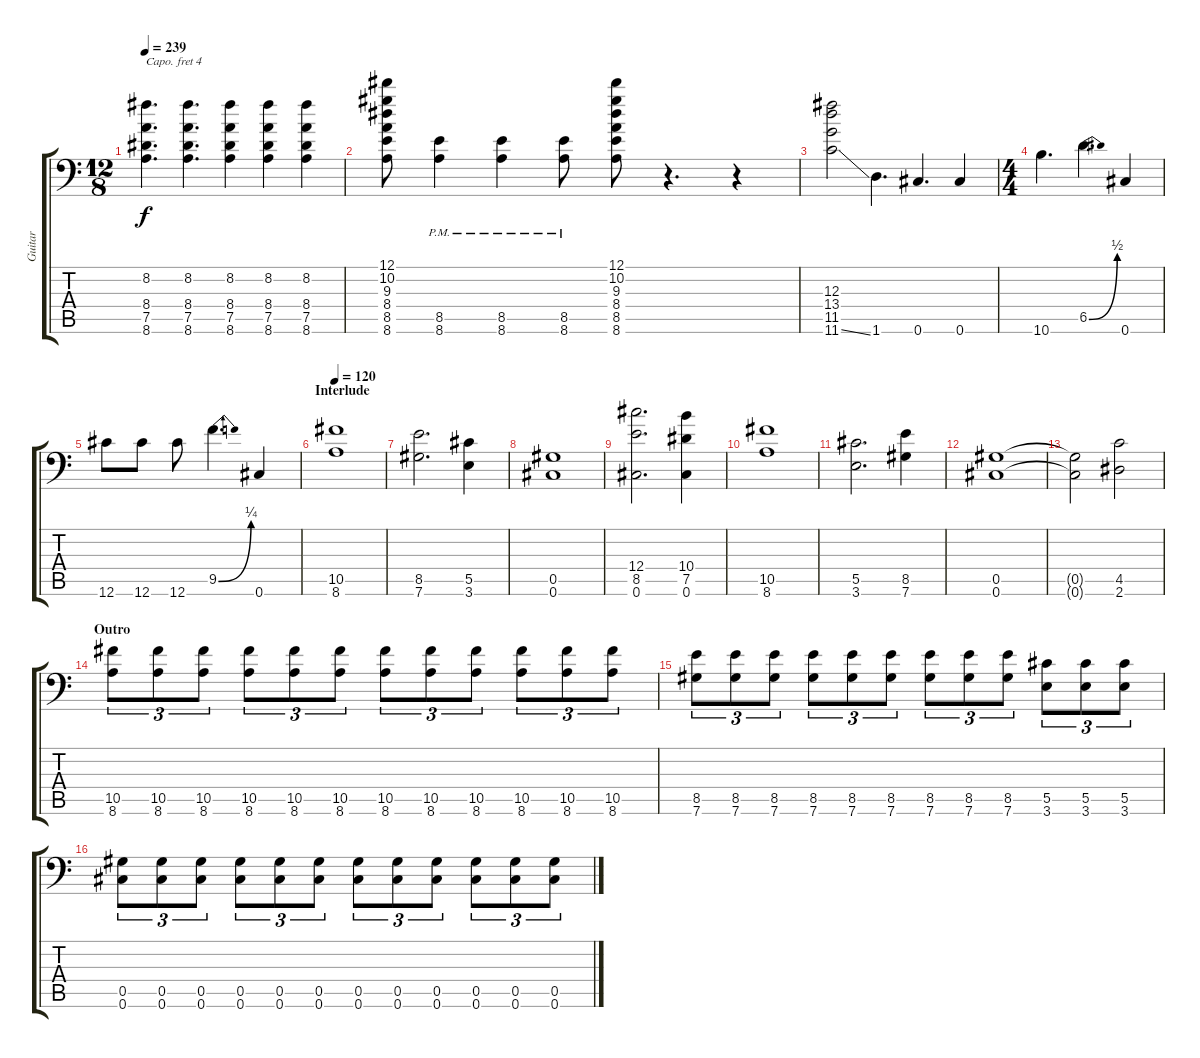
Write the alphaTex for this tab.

\track ("Guitar" "Guitar") {instrument distortionguitar}
\staff {score tabs}
\capo 4
\tuning (B3 Gb3 D3 A2 E2 A1) {hide}
\ts (12 8)
\tempo 239
\clef f4
\ks c
(8.2 8.4 7.5 8.6).4{d dy f} (8.2 8.4 7.5 8.6).4{d} (8.2 8.4 7.5 8.6).4 (8.2 8.4 7.5 8.6).4 (8.2 8.4 7.5 8.6).4 |
(12.1 10.2 9.3 8.4 8.5 8.6).8 (8.5{pm} 8.6).4 (8.5{pm} 8.6{pm}).4 (8.5{pm} 8.6{pm}).8 (12.1 10.2 9.3 8.4 8.5 8.6).8 r.4{d} r.4 |
(12.3 13.4 11.5 11.6{ss}).2 1.6.4{d} 0.6.4{d} 0.6.4 |
\ts (4 4)
10.6.4{d} 6.5{be (bend 0 0 60 2)}.4{d} 0.6.4 |
12.6.8 12.6.8 12.6.8 9.5{be (bend 0 0 60 1)}.4{d} 0.6.4 |
\section ("" "Interlude")
\tempo 120
(10.5 8.6).1 |
(8.5 7.6).2{d} (5.5 3.6).4 |
(0.5 0.6).1 |
(12.4 8.5 0.6).2{d} (10.4 7.5 0.6).4 |
(10.5 8.6).1 |
(5.5 3.6).2{d} (8.5 7.6).4 |
(0.5 0.6).1 |
(0.5{t} 0.6{t}).2 (4.5 2.6).2 |
\section ("" "Outro")
(10.5 8.6).8{tu (3 2)} (10.5 8.6).8{tu (3 2)} (10.5 8.6).8{tu (3 2)} (10.5 8.6).8{tu (3 2)} (10.5 8.6).8{tu (3 2)} (10.5 8.6).8{tu (3 2)} (10.5 8.6).8{tu (3 2)} (10.5 8.6).8{tu (3 2)} (10.5 8.6).8{tu (3 2)} (10.5 8.6).8{tu (3 2)} (10.5 8.6).8{tu (3 2)} (10.5 8.6).8{tu (3 2)} |
(8.5 7.6).8{tu (3 2)} (8.5 7.6).8{tu (3 2)} (8.5 7.6).8{tu (3 2)} (8.5 7.6).8{tu (3 2)} (8.5 7.6).8{tu (3 2)} (8.5 7.6).8{tu (3 2)} (8.5 7.6).8{tu (3 2)} (8.5 7.6).8{tu (3 2)} (8.5 7.6).8{tu (3 2)} (5.5 3.6).8{tu (3 2)} (5.5 3.6).8{tu (3 2)} (5.5 3.6).8{tu (3 2)} |
(0.5 0.6).8{tu (3 2)} (0.5 0.6).8{tu (3 2)} (0.5 0.6).8{tu (3 2)} (0.5 0.6).8{tu (3 2)} (0.5 0.6).8{tu (3 2)} (0.5 0.6).8{tu (3 2)} (0.5 0.6).8{tu (3 2)} (0.5 0.6).8{tu (3 2)} (0.5 0.6).8{tu (3 2)} (0.5 0.6).8{tu (3 2)} (0.5 0.6).8{tu (3 2)} (0.5 0.6).8{tu (3 2)}
